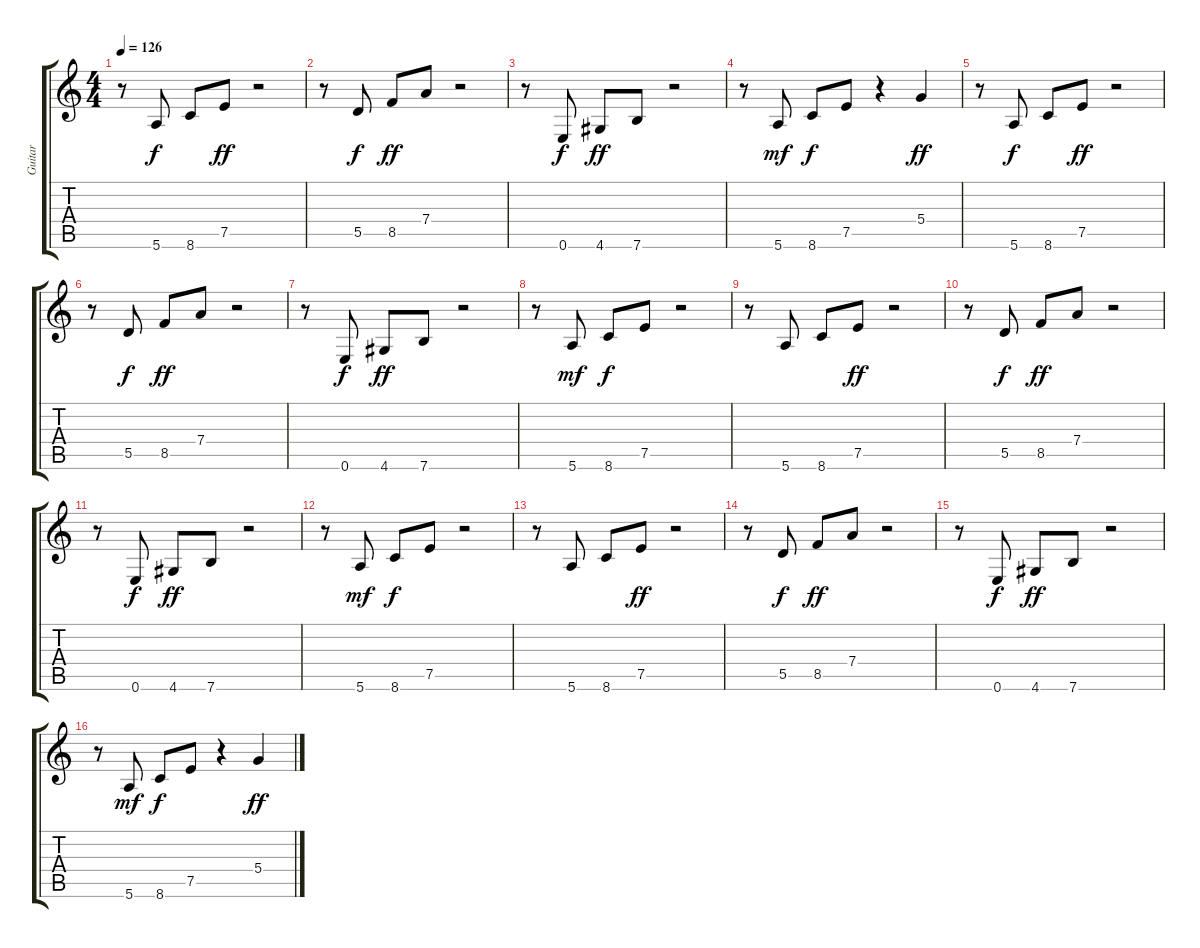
\track ("Guitar" "Guitar") {instrument electricguitarjazz}
\staff {score tabs}
\tuning (E4 B3 G3 D3 A2 E2) {hide}
\ts (4 4)
\tempo 126
\clef g2
\ks c
r.8{dy f} 5.6.8 8.6.8 7.5.8{dy ff} r.2 |
r.8 5.5.8{dy f} 8.5.8{dy ff} 7.4.8 r.2 |
r.8 0.6.8{dy f} 4.6.8{dy ff} 7.6.8 r.2 |
r.8 5.6.8{dy mf} 8.6.8{dy f} 7.5.8 r.4 5.4.4{dy ff} |
r.8 5.6.8{dy f} 8.6.8 7.5.8{dy ff} r.2 |
r.8 5.5.8{dy f} 8.5.8{dy ff} 7.4.8 r.2 |
r.8 0.6.8{dy f} 4.6.8{dy ff} 7.6.8 r.2 |
r.8 5.6.8{dy mf} 8.6.8{dy f} 7.5.8 r.2 |
r.8 5.6.8 8.6.8 7.5.8{dy ff} r.2 |
r.8 5.5.8{dy f} 8.5.8{dy ff} 7.4.8 r.2 |
r.8 0.6.8{dy f} 4.6.8{dy ff} 7.6.8 r.2 |
r.8 5.6.8{dy mf} 8.6.8{dy f} 7.5.8 r.2 |
r.8 5.6.8 8.6.8 7.5.8{dy ff} r.2 |
r.8 5.5.8{dy f} 8.5.8{dy ff} 7.4.8 r.2 |
r.8 0.6.8{dy f} 4.6.8{dy ff} 7.6.8 r.2 |
r.8 5.6.8{dy mf} 8.6.8{dy f} 7.5.8 r.4 5.4.4{dy ff}
